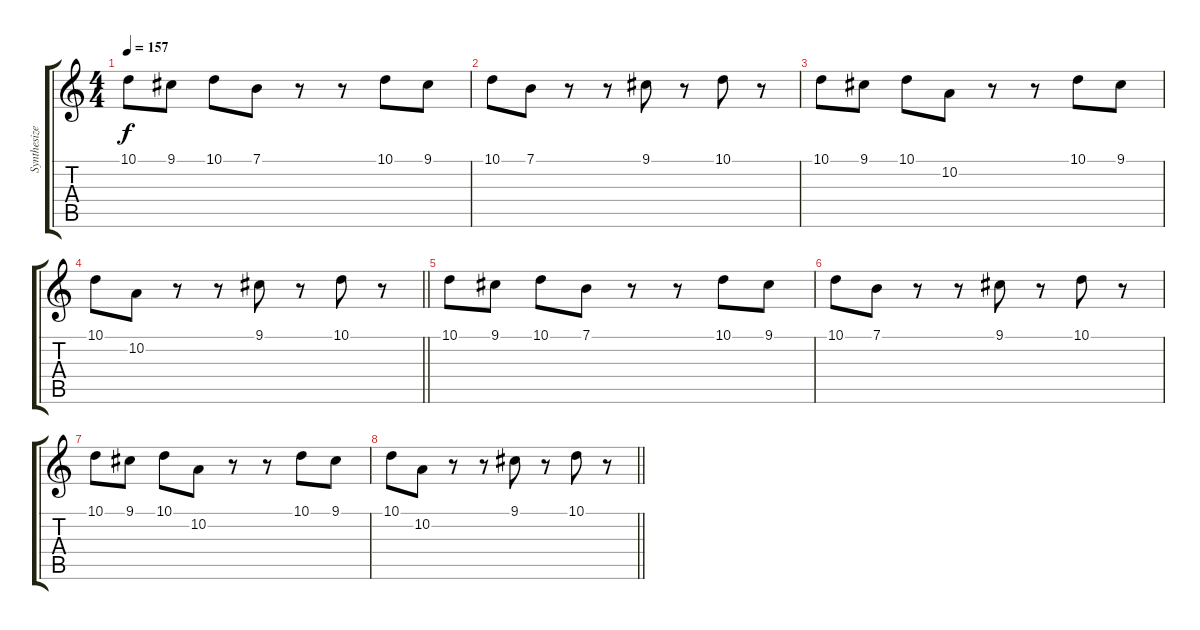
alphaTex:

\track ("Synthesizer" "Synthesize") {instrument pizzicatostrings}
\staff {score tabs}
\tuning (E4 B3 G3 D3 A2 E2) {hide}
\ts (4 4)
\tempo 157
\clef g2
\ks c
10.1.8{dy f} 9.1.8 10.1.8 7.1.8 r.8 r.8 10.1.8 9.1.8 |
10.1.8 7.1.8 r.8 r.8 9.1.8 r.8 10.1.8 r.8 |
10.1.8 9.1.8 10.1.8 10.2.8 r.8 r.8 10.1.8 9.1.8 |
\barLineRight lightlight
10.1.8 10.2.8 r.8 r.8 9.1.8 r.8 10.1.8 r.8 |
10.1.8 9.1.8 10.1.8 7.1.8 r.8 r.8 10.1.8 9.1.8 |
10.1.8 7.1.8 r.8 r.8 9.1.8 r.8 10.1.8 r.8 |
10.1.8 9.1.8 10.1.8 10.2.8 r.8 r.8 10.1.8 9.1.8 |
\barLineRight lightlight
10.1.8 10.2.8 r.8 r.8 9.1.8 r.8 10.1.8 r.8
